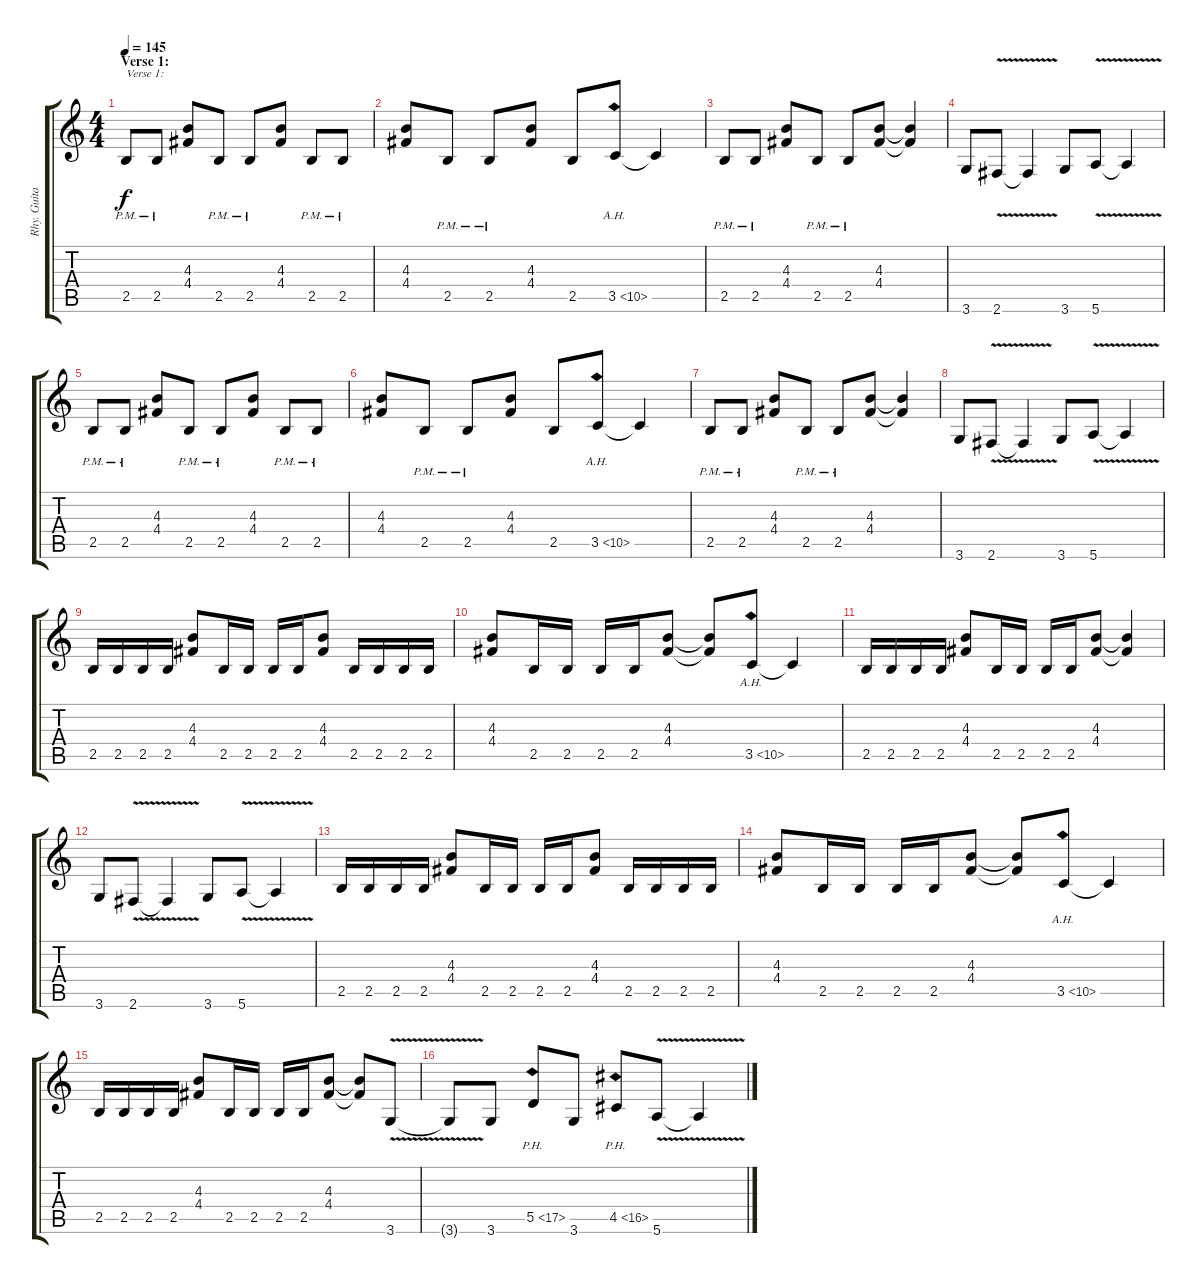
\track ("Rhy. Guitar 2" "Rhy. Guita") {instrument distortionguitar}
\staff {score tabs}
\tuning (E4 B3 G3 D3 A2 E2) {hide}
\ts (4 4)
\section ("" "Verse 1:")
\tempo 145
\clef g2
\ks c
2.5{pm}.8{txt "Verse 1:" dy f} 2.5{pm}.8 (4.3 4.4).8 2.5{pm}.8 2.5{pm}.8 (4.3 4.4).8 2.5{pm}.8 2.5{pm}.8 |
(4.3 4.4).8 2.5{pm}.8 2.5{pm}.8 (4.3 4.4).8 2.5.8 3.5{ah 7}.8 3.5{t}.4 |
2.5{pm}.8 2.5{pm}.8 (4.3 4.4).8 2.5{pm}.8 2.5{pm}.8 (4.3 4.4).8 (4.3{t} 4.4{t}).4 |
3.6.8 2.6{v}.8 2.6{t}.4 3.6.8 5.6{v}.8 5.6{t}.4 |
2.5{pm}.8 2.5{pm}.8 (4.3 4.4).8 2.5{pm}.8 2.5{pm}.8 (4.3 4.4).8 2.5{pm}.8 2.5{pm}.8 |
(4.3 4.4).8 2.5{pm}.8 2.5{pm}.8 (4.3 4.4).8 2.5.8 3.5{ah 7}.8 3.5{t}.4 |
2.5{pm}.8 2.5{pm}.8 (4.3 4.4).8 2.5{pm}.8 2.5{pm}.8 (4.3 4.4).8 (4.3{t} 4.4{t}).4 |
3.6.8 2.6{v}.8 2.6{t}.4 3.6.8 5.6{v}.8 5.6{t}.4 |
2.5.16 2.5.16 2.5.16 2.5.16 (4.3 4.4).8 2.5.16 2.5.16 2.5.16 2.5.16 (4.3 4.4).8 2.5.16 2.5.16 2.5.16 2.5.16 |
(4.3 4.4).8 2.5.16 2.5.16 2.5.16 2.5.16 (4.3 4.4).8 (4.3{t} 4.4{t}).8 3.5{ah 7}.8 3.5{t}.4 |
2.5.16 2.5.16 2.5.16 2.5.16 (4.3 4.4).8 2.5.16 2.5.16 2.5.16 2.5.16 (4.3 4.4).8 (4.3{t} 4.4{t}).4 |
3.6.8 2.6{v}.8 2.6{t}.4 3.6.8 5.6{v}.8 5.6{t}.4 |
2.5.16 2.5.16 2.5.16 2.5.16 (4.3 4.4).8 2.5.16 2.5.16 2.5.16 2.5.16 (4.3 4.4).8 2.5.16 2.5.16 2.5.16 2.5.16 |
(4.3 4.4).8 2.5.16 2.5.16 2.5.16 2.5.16 (4.3 4.4).8 (4.3{t} 4.4{t}).8 3.5{ah 7}.8 3.5{t}.4 |
2.5.16 2.5.16 2.5.16 2.5.16 (4.3 4.4).8 2.5.16 2.5.16 2.5.16 2.5.16 (4.3 4.4).8 (4.3{t} 4.4{t}).8 3.6{v}.8 |
3.6{t}.8 3.6.8 5.5{ph 12}.8 3.6.8 4.5{ph 12}.8 5.6{v}.8 5.6{t}.4
